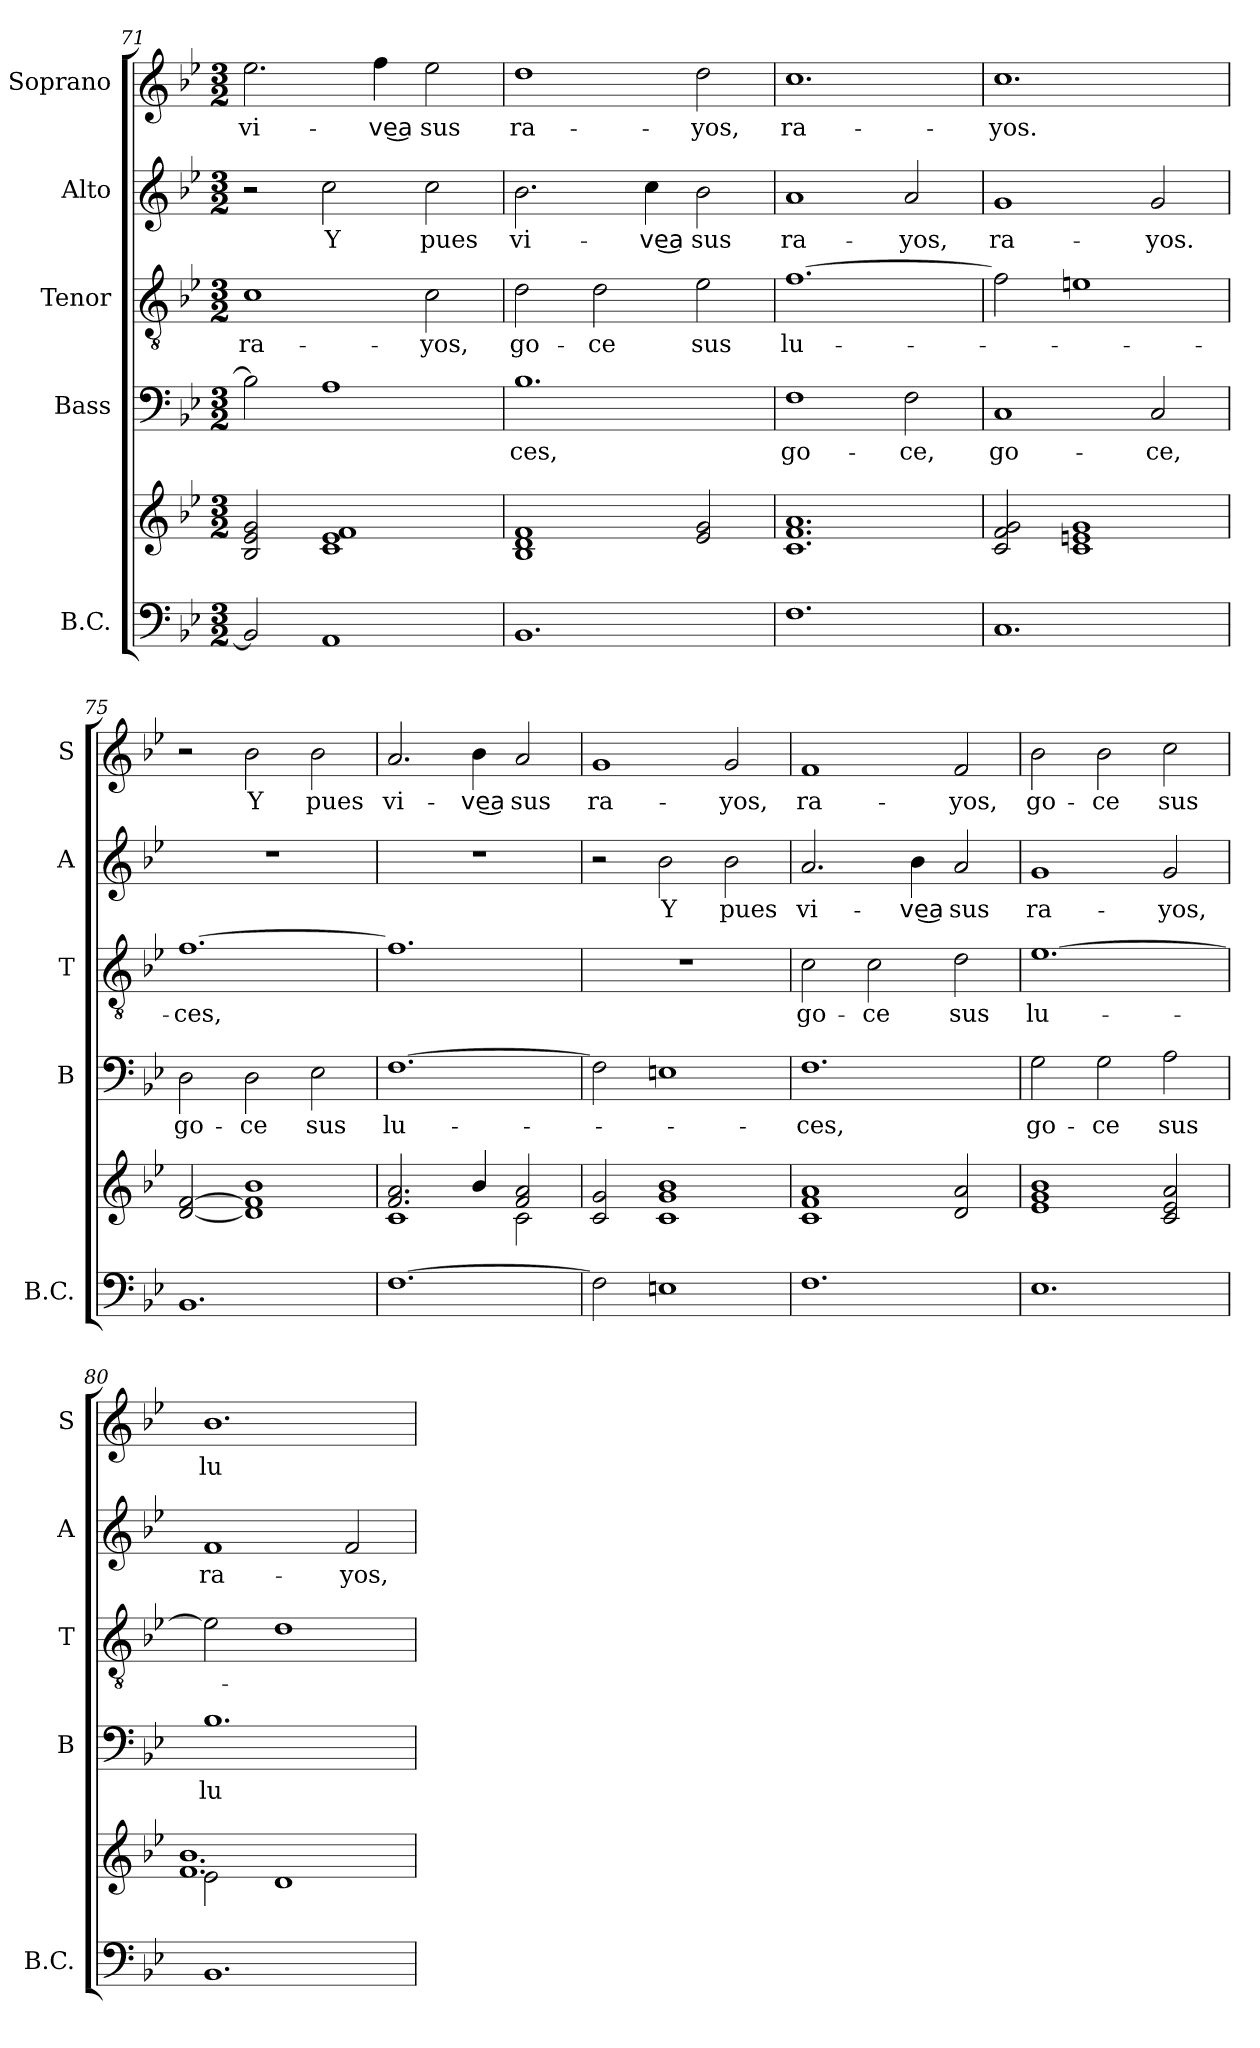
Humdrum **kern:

**kern	**kern	**kern	**text	**kern	**text	**kern	**text	**kern	**text
*part5	*part5	*part4	*part4	*part3	*part3	*part2	*part2	*part1	*part1
*staff6	*staff5	*staff4	*staff4	*staff3	*staff3	*staff2	*staff2	*staff1	*staff1
*I"B.C.	*	*I"Bass	*	*I"Tenor	*	*I"Alto	*	*I"Soprano	*
*I'B.C.	*	*I'B	*	*I'T	*	*I'A	*	*I'S	*
*clefF4	*clefG2	*clefF4	*	*clefGv2	*	*clefG2	*	*clefG2	*
*k[b-e-]	*k[b-e-]	*k[b-e-]	*	*k[b-e-]	*	*k[b-e-]	*	*k[b-e-]	*
*B-:	*B-:	*B-:	*	*B-:	*	*B-:	*	*B-:	*
*M3/2	*M3/2	*M3/2	*	*M3/2	*	*M3/2	*	*M3/2	*
=71	=71	=71	=71	=71	=71	=71	=71	=71	=71
!	!	!	!	!	!LO:LY:b	!	!	!	!LO:LY:b
2BB-/]	2B-/ 2e-/ 2g/	2B-\]	.	1c	ra-	2r	.	2.ee-\	vi-
!	!	!	!	!	!	!	!LO:LY:b	!	!
1AA	1c 1e- 1f	1A	.	.	.	2cc\	Y	.	.
!	!	!	!	!	!	!	!	!	!LO:LY:b
.	.	.	.	.	.	.	.	4ff\	-ve͜a
!	!	!	!	!	!LO:LY:b	!	!LO:LY:b	!	!LO:LY:b
.	.	.	.	2c\	-yos,	2cc\	pues	2ee-\	sus
=72	=72	=72	=72	=72	=72	=72	=72	=72	=72
!	!	!	!LO:LY:b	!	!LO:LY:b	!	!LO:LY:b	!	!LO:LY:b
1.BB-	1B- 1d 1f	1.B-	-ces,	2d\	go-	2.b-\	vi-	1dd	ra-
!	!	!	!	!	!LO:LY:b	!	!	!	!
.	.	.	.	2d\	-ce	.	.	.	.
!	!	!	!	!	!	!	!LO:LY:b	!	!
.	.	.	.	.	.	4cc\	-ve͜a	.	.
!	!	!	!	!	!LO:LY:b	!	!LO:LY:b	!	!LO:LY:b
.	2e-/ 2g/	.	.	2e-\	sus	2b-\	sus	2dd\	-yos,
=73	=73	=73	=73	=73	=73	=73	=73	=73	=73
!	!	!	!LO:LY:b	!	!LO:LY:b	!	!LO:LY:b	!	!LO:LY:b
1.F	1.c 1.f 1.a	1F	go-	[1.f	lu-	1a	ra-	1.cc	ra-
!	!	!	!LO:LY:b	!	!	!	!LO:LY:b	!	!
.	.	2F\	-ce,	.	.	2a/	-yos,	.	.
=74	=74	=74	=74	=74	=74	=74	=74	=74	=74
!	!	!	!LO:LY:b	!	!	!	!LO:LY:b	!	!LO:LY:b
1.C	2c/ 2f/ 2g/	1C	go-	2f\]	.	1g	ra-	1.cc	-yos.
.	1c 1en 1g	.	.	1en	.	.	.	.	.
!	!	!	!LO:LY:b	!	!	!	!LO:LY:b	!	!
.	.	2C/	-ce,	.	.	2g/	-yos.	.	.
!!LO:PB:g=z
=75	=75	=75	=75	=75	=75	=75	=75	=75	=75
!	!	!	!LO:LY:b	!	!LO:LY:b	!	!	!	!
1.BB-	[2d/ [2f/	2D\	go-	[1.f	-ces,	1.r	.	2r	.
!	!	!	!LO:LY:b	!	!	!	!	!	!LO:LY:b
.	1d] 1f] 1b-	2D\	-ce	.	.	.	.	2b-\	Y
!	!	!	!LO:LY:b	!	!	!	!	!	!LO:LY:b
.	.	2E-\	sus	.	.	.	.	2b-\	pues
=76	=76	=76	=76	=76	=76	=76	=76	=76	=76
*	*^	*	*	*	*	*	*	*	*
!	!	!	!	!LO:LY:b	!	!	!	!	!	!LO:LY:b
[1.F	2.f/ 2.a/	1c	[1.F	lu-	1.f]	.	1.r	.	2.a/	vi-
!	!	!	!	!	!	!	!	!	!	!LO:LY:b
.	4b-/	.	.	.	.	.	.	.	4b-\	-ve͜a
!	!	!	!	!	!	!	!	!	!	!LO:LY:b
.	2f/ 2a/	2c\	.	.	.	.	.	.	2a/	sus
=77	=77	=77	=77	=77	=77	=77	=77	=77	=77	=77
!	!	!	!	!	!	!	!	!	!	!LO:LY:b
*	*v	*v	*	*	*	*	*	*	*	*
2F\]	2c/ 2g/	2F\]	.	1.r	.	2r	.	1g	ra-
!	!	!	!	!	!	!	!LO:LY:b	!	!
1En	1c 1g 1b-	1En	.	.	.	2b-\	Y	.	.
!	!	!	!	!	!	!	!LO:LY:b	!	!LO:LY:b
.	.	.	.	.	.	2b-\	pues	2g/	-yos,
=78	=78	=78	=78	=78	=78	=78	=78	=78	=78
!	!	!	!LO:LY:b	!	!LO:LY:b	!	!LO:LY:b	!	!LO:LY:b
1.F	1c 1f 1a	1.F	-ces,	2c\	go-	2.a/	vi-	1f	ra-
!	!	!	!	!	!LO:LY:b	!	!	!	!
.	.	.	.	2c\	-ce	.	.	.	.
!	!	!	!	!	!	!	!LO:LY:b	!	!
.	.	.	.	.	.	4b-\	-ve͜a	.	.
!	!	!	!	!	!LO:LY:b	!	!LO:LY:b	!	!LO:LY:b
.	2d/ 2a/	.	.	2d\	sus	2a/	sus	2f/	-yos,
=79	=79	=79	=79	=79	=79	=79	=79	=79	=79
!	!	!	!LO:LY:b	!	!LO:LY:b	!	!LO:LY:b	!	!LO:LY:b
1.E-i	1e- 1g 1b-	2G\	go-	[1.e-	lu-	1g	ra-	2b-\	go-
!	!	!	!LO:LY:b	!	!	!	!	!	!LO:LY:b
.	.	2G\	-ce	.	.	.	.	2b-\	-ce
!	!	!	!LO:LY:b	!	!	!	!LO:LY:b	!	!LO:LY:b
.	2c/ 2e-/ 2a/	2A\	sus	.	.	2g/	-yos,	2cc\	sus
!!LO:LB:g=z
=80	=80	=80	=80	=80	=80	=80	=80	=80	=80
*	*^	*	*	*	*	*	*	*	*
!	!	!	!	!LO:LY:b	!	!	!	!LO:LY:b	!	!LO:LY:b
1.BB-	2e-\	1.f 1.b-	1.B-	lu-	2e-\]	.	1f	ra-	1.b-	lu-
.	1d	.	.	.	1d	.	.	.	.	.
!	!	!	!	!	!	!	!	!LO:LY:b	!	!
.	.	.	.	.	.	.	2f/	-yos,	.	.
*	*v	*v	*	*	*	*	*	*	*	*
=	=	=	=	=	=	=	=	=	=
*-	*-	*-	*-	*-	*-	*-	*-	*-	*-
